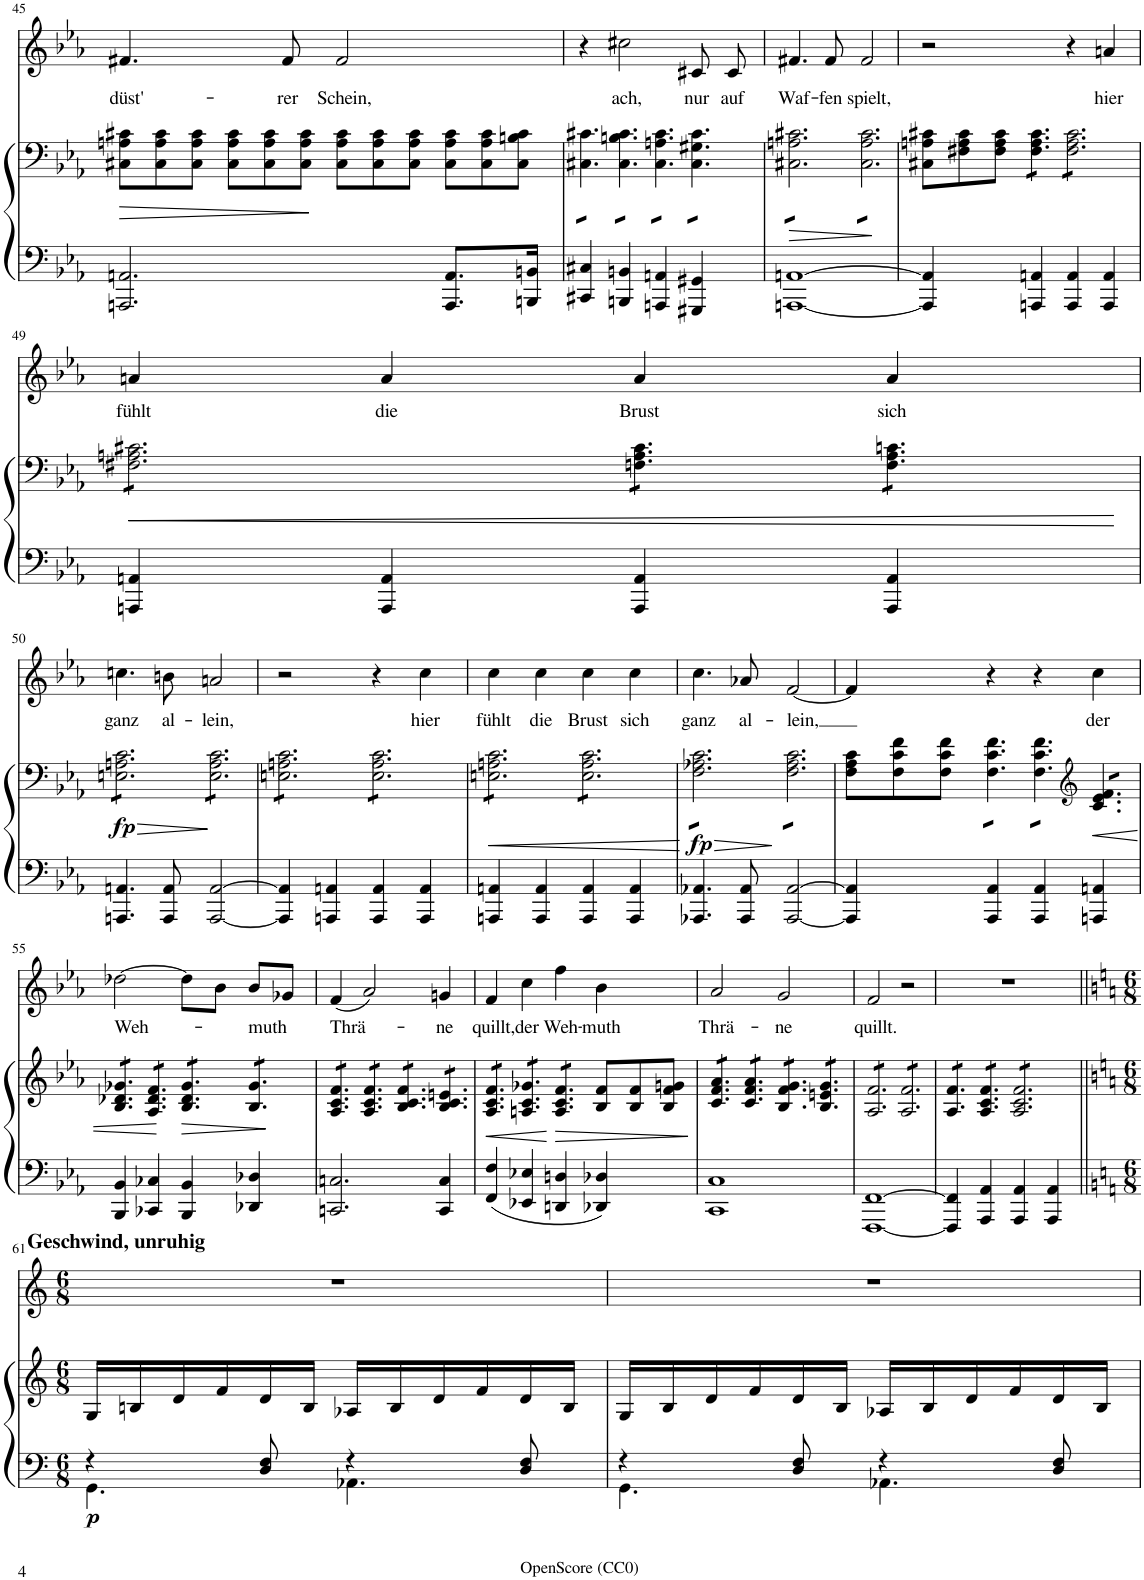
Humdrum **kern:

**kern	**kern	**dynam	**kern	**text
*part2	*part2	*part2	*part1	*part1
*staff3	*staff2	*staff2/3	*staff1	*staff1
*I"Piano	*	*	*I"Voice	*
*I'Pno	*	*	*	*
!!LO:PB:g=z
*clefF4	*clefF4	*	*clefG2	*
*k[b-e-a-]	*k[b-e-a-]	*	*k[b-e-a-]	*
*M4/4	*M4/4	*	*M4/4	*
*met(c)	*met(c)	*	*met(c)	*
*	*Xbrackettup	*	*	*
=45	=45	=45	=45	=45
!	!	!LO:HP:b	!	!LO:LY:b
2.AAAn/ 2.AAn/	12C#X\ 12An\ 12c#X\L	>	4.f#X/	düst'-
.	12C#\ 12A\ 12c#\	.	.	.
.	12C#\ 12A\ 12c#\J	.	.	.
.	12C#\ 12A\ 12c#\L	.	.	.
.	12C#\ 12A\ 12c#\	.	.	.
!	!	!	!	!LO:LY:b
.	.	.	8f#/	-rer
.	12C#\ 12A\ 12c#\J	]	.	.
!	!	!	!	!LO:LY:b
.	12C#\ 12A\ 12c#\L	.	2f#/	Schein,
.	12C#\ 12A\ 12c#\	.	.	.
.	12C#\ 12A\ 12c#\J	.	.	.
8.AAA/ 8.AA/L	12C#\ 12A\ 12c#\L	.	.	.
.	12C#\ 12A\ 12c#\	.	.	.
.	12C#\ 12Bn\ 12c#\J	.	.	.
16BBBn/ 16BBn/Jk	.	.	.	.
=46	=46	=46	=46	=46
*	*tremolo	*	*	*
4CC#X/ 4C#X/	12C#X\ 12c#X\L	.	4r	.
.	12C#X\ 12c#X\	.	.	.
.	12C#X\ 12c#X\J	.	.	.
!	!	!	!	!LO:LY:b
4BBBn/ 4BBn/	12C#\ 12Bn\ 12c#\L	.	2cc#X\	ach,
.	12C#\ 12Bn\ 12c#\	.	.	.
.	12C#\ 12Bn\ 12c#\J	.	.	.
4AAAn/ 4AAn/	12C#\ 12An\ 12c#\L	.	.	.
.	12C#\ 12An\ 12c#\	.	.	.
.	12C#\ 12An\ 12c#\J	.	.	.
!	!	!	!	!LO:LY:b
4GGG#X/ 4GG#X/	12C#\ 12G#X\ 12c#\L	.	8c#X/	nur
.	12C#\ 12G#X\ 12c#\	.	.	.
!	!	!	!	!LO:LY:b
.	.	.	8c#/	auf
.	12C#\ 12G#X\ 12c#\J	.	.	.
=47	=47	=47	=47	=47
!	!	!LO:HP:b	!	!LO:LY:b
[1AAAn [1AAn	12C#X\ 12An\ 12c#X\L	>	4.f#X/	Waf-
.	12C#X\ 12An\ 12c#X\	.	.	.
.	12C#X\ 12An\ 12c#X\	.	.	.
.	12C#X\ 12An\ 12c#X\	.	.	.
.	12C#X\ 12An\ 12c#X\	.	.	.
!	!	!	!	!LO:LY:b
.	.	.	8f#/	-fen
.	12C#X\ 12An\ 12c#X\J	.	.	.
!	!	!	!	!LO:LY:b
.	12C#\ 12A\ 12c#\L	.	2f#/	spielt,
.	12C#\ 12A\ 12c#\	.	.	.
.	12C#\ 12A\ 12c#\	.	.	.
.	12C#\ 12A\ 12c#\	.	.	.
.	12C#\ 12A\ 12c#\	.	.	.
.	12C#\ 12A\ 12c#\J	.	.	.
*	*Xtremolo	*	*	*
.	.	]	.	.
=48	=48	=48	=48	=48
4AAA/] 4AA/]	12C#X\ 12An\ 12c#X\L	.	2r	.
.	12F#X\ 12A\ 12c#\	.	.	.
.	12F#\ 12A\ 12c#\J	.	.	.
*	*tremolo	*	*	*
4AAAn/ 4AAn/	12F#\ 12A\ 12c#\L	.	.	.
.	12F#\ 12A\ 12c#\	.	.	.
.	12F#\ 12A\ 12c#\J	.	.	.
4AAA/ 4AA/	12F#\ 12A\ 12c#\L	.	4r	.
.	12F#\ 12A\ 12c#\	.	.	.
.	12F#\ 12A\ 12c#\	.	.	.
!	!	!	!	!LO:LY:b
4AAA/ 4AA/	12F#\ 12A\ 12c#\	.	4an/	hier
.	12F#\ 12A\ 12c#\	.	.	.
.	12F#\ 12A\ 12c#\J	.	.	.
!!LO:LB:g=z
=49	=49	=49	=49	=49
!	!	!LO:HP:b	!	!LO:LY:b
4AAAn/ 4AAn/	12F#X\ 12An\ 12c#X\L	<	4an/	fühlt
.	12F#X\ 12An\ 12c#X\	.	.	.
.	12F#X\ 12An\ 12c#X\	.	.	.
!	!	!	!	!LO:LY:b
4AAA/ 4AA/	12F#X\ 12An\ 12c#X\	.	4a/	die
.	12F#X\ 12An\ 12c#X\	.	.	.
.	12F#X\ 12An\ 12c#X\J	.	.	.
!	!	!	!	!LO:LY:b
4AAA/ 4AA/	12Fn\ 12A\ 12c#\L	.	4a/	Brust
.	12Fn\ 12A\ 12c#\	.	.	.
.	12Fn\ 12A\ 12c#\J	.	.	.
!	!	!	!	!LO:LY:b
4AAA/ 4AA/	12F\ 12A\ 12cn\L	.	4a/	sich
.	12F\ 12A\ 12cn\	.	.	.
.	12F\ 12A\ 12cn\J	.	.	.
.	.	[	.	.
!!LO:LB:g=z
=50	=50	=50	=50	=50
!	!	!LO:HP:b	!	!LO:LY:b
!	!	!LO:DY:n=1:b	!	!
4.AAAn/ 4.AAn/	12En\ 12An\ 12c\L	> fp	4.ccn\	ganz
.	12En\ 12An\ 12c\	.	.	.
.	12En\ 12An\ 12c\	.	.	.
.	12En\ 12An\ 12c\	.	.	.
.	12En\ 12An\ 12c\	.	.	.
!	!	!	!	!LO:LY:b
8AAA/ 8AA/	.	.	8bn\	al-
.	12En\ 12An\ 12c\J	.	.	.
!	!	!	!	!LO:LY:b
[2AAA/ [2AA/	12E\ 12A\ 12c\L	]	2an/	-lein,
.	12E\ 12A\ 12c\	.	.	.
.	12E\ 12A\ 12c\	.	.	.
.	12E\ 12A\ 12c\	.	.	.
.	12E\ 12A\ 12c\	.	.	.
.	12E\ 12A\ 12c\J	.	.	.
=51	=51	=51	=51	=51
4AAA/] 4AA/]	12En\ 12An\ 12c\L	.	2r	.
.	12En\ 12An\ 12c\	.	.	.
.	12En\ 12An\ 12c\	.	.	.
4AAAn/ 4AAn/	12En\ 12An\ 12c\	.	.	.
.	12En\ 12An\ 12c\	.	.	.
.	12En\ 12An\ 12c\J	.	.	.
4AAA/ 4AA/	12E\ 12A\ 12c\L	.	4r	.
.	12E\ 12A\ 12c\	.	.	.
.	12E\ 12A\ 12c\	.	.	.
!	!	!	!	!LO:LY:b
4AAA/ 4AA/	12E\ 12A\ 12c\	.	4cc\	hier
.	12E\ 12A\ 12c\	.	.	.
.	12E\ 12A\ 12c\J	.	.	.
=52	=52	=52	=52	=52
!	!	!LO:HP:b	!	!LO:LY:b
4AAAn/ 4AAn/	12En\ 12An\ 12c\L	<	4cc\	fühlt
.	12En\ 12An\ 12c\	.	.	.
.	12En\ 12An\ 12c\	.	.	.
!	!	!	!	!LO:LY:b
4AAA/ 4AA/	12En\ 12An\ 12c\	.	4cc\	die
.	12En\ 12An\ 12c\	.	.	.
.	12En\ 12An\ 12c\J	.	.	.
!	!	!	!	!LO:LY:b
4AAA/ 4AA/	12E\ 12A\ 12c\L	.	4cc\	Brust
.	12E\ 12A\ 12c\	.	.	.
.	12E\ 12A\ 12c\	.	.	.
!	!	!	!	!LO:LY:b
4AAA/ 4AA/	12E\ 12A\ 12c\	.	4cc\	sich
.	12E\ 12A\ 12c\	.	.	.
.	12E\ 12A\ 12c\J	.	.	.
.	.	[	.	.
=53	=53	=53	=53	=53
!	!	!LO:HP:b	!	!LO:LY:b
!	!	!LO:DY:n=1:b	!	!
4.AAA-X/ 4.AA-X/	12F\ 12A-X\ 12c\L	> fp	4.cc\	ganz
.	12F\ 12A-X\ 12c\	.	.	.
.	12F\ 12A-X\ 12c\	.	.	.
.	12F\ 12A-X\ 12c\	.	.	.
.	12F\ 12A-X\ 12c\	.	.	.
!	!	!	!	!LO:LY:b
8AAA-/ 8AA-/	.	.	8a-X/	al-
.	12F\ 12A-X\ 12c\J	.	.	.
!	!	!	!	!LO:LY:b
[2AAA-/ [2AA-/	12F\ 12A-\ 12c\L	.	[2f/	-lein,
.	12F\ 12A-\ 12c\	.	.	.
.	12F\ 12A-\ 12c\	.	.	.
.	12F\ 12A-\ 12c\	.	.	.
.	12F\ 12A-\ 12c\	.	.	.
.	12F\ 12A-\ 12c\J	.	.	.
*	*Xtremolo	*	*	*
.	.	]	.	.
=54	=54	=54	=54	=54
4AAA-/] 4AA-/]	12F\ 12A-\ 12c\L	.	4f/]	.
.	12F\ 12c\ 12f\	.	.	.
.	12F\ 12c\ 12f\J	.	.	.
*	*tremolo	*	*	*
4AAA-/ 4AA-/	12F\ 12c\ 12f\L	.	4r	.
.	12F\ 12c\ 12f\	.	.	.
.	12F\ 12c\ 12f\J	.	.	.
4AAA-/ 4AA-/	12F\ 12c\ 12f\L	.	4r	.
.	12F\ 12c\ 12f\	.	.	.
.	12F\ 12c\ 12f\J	.	.	.
*	*clefG2	*	*	*
!	!	!LO:HP:b	!	!LO:LY:b
4AAAn/ 4AAn/	12c/ 12e-/ 12f/L	<	4cc\	der
.	12c/ 12e-/ 12f/	.	.	.
.	12c/ 12e-/ 12f/J	.	.	.
!!LO:LB:g=z
=55	=55	=55	=55	=55
!	!	!	!	!LO:LY:b
4BBB-/ 4BB-/	12B-/ 12d-X/ 12g-X/L	.	[2dd-X\	Weh-
.	12B-/ 12d-X/ 12g-X/	.	.	.
.	12B-/ 12d-X/ 12g-X/J	.	.	.
4CC-X/ 4C-X/	12A-/ 12d-/ 12f/L	[	.	.
.	12A-/ 12d-/ 12f/	.	.	.
.	12A-/ 12d-/ 12f/J	.	.	.
!	!	!LO:HP:b	!	!
4BBB-/ 4BB-/	12B-/ 12d-/ 12g-/L	>	8dd-\L]	.
.	12B-/ 12d-/ 12g-/	.	.	.
.	.	.	8b-\J	.
.	12B-/ 12d-/ 12g-/J	.	.	.
!	!	!	!	!LO:LY:b
4DD-X/ 4D-X/	12B-/ 12g-/L	]	8b-/L	-muth
.	12B-/ 12g-/	.	.	.
.	.	.	8g-X/J	.
.	12B-/ 12g-/J	.	.	.
=56	=56	=56	=56	=56
!	!	!	!	!LO:LY:b
2.CCn/ 2.Cn/	12A-/ 12c/ 12f/L	.	(4f/	Thrä-
.	12A-/ 12c/ 12f/	.	.	.
.	12A-/ 12c/ 12f/J	.	.	.
.	12A-/ 12c/ 12f/L	.	2a-/)	.
.	12A-/ 12c/ 12f/	.	.	.
.	12A-/ 12c/ 12f/J	.	.	.
.	12B-/ 12c/ 12f/L	.	.	.
.	12B-/ 12c/ 12f/	.	.	.
.	12B-/ 12c/ 12f/J	.	.	.
!	!	!	!	!LO:LY:b
4CC/ 4C/	12B-/ 12c/ 12en/L	.	4gn/	-ne
.	12B-/ 12c/ 12en/	.	.	.
.	12B-/ 12c/ 12en/J	.	.	.
=57	=57	=57	=57	=57
!	!	!LO:HP:b	!	!LO:LY:b
4FF/ 4F/	12A-/ 12c/ 12f/L	<	4f/	quillt,
.	12A-/ 12c/ 12f/	.	.	.
.	12A-/ 12c/ 12f/J	.	.	.
!	!	!	!	!LO:LY:b
4EE-X/ 4E-X/	12An/ 12c/ 12g-X/L	.	4cc\	der
.	12An/ 12c/ 12g-X/	.	.	.
.	12An/ 12c/ 12g-X/J	.	.	.
!	!	!LO:HP:n=1:b	!	!LO:LY:b
4DDn/ 4Dn/	12A/ 12c/ 12f/L	[ >	4ff\	Weh-
.	12A/ 12c/ 12f/	.	.	.
.	12A/ 12c/ 12f/J	.	.	.
*	*Xtremolo	*	*	*
!	!	!	!	!LO:LY:b
4DD-X/ 4D-X/	12B-/ 12f/L	.	4b-\	-muth
.	12B-/ 12f/	.	.	.
.	12B-/ 12f/ 12gn/J	.	.	.
.	.	]	.	.
=58	=58	=58	=58	=58
!	!	!	!	!LO:LY:b
*	*tremolo	*	*	*
1CC 1C	12c/ 12f/ 12a-/L	.	2a-/	Thrä-
.	12c/ 12f/ 12a-/	.	.	.
.	12c/ 12f/ 12a-/J	.	.	.
.	12c/ 12f/ 12a-/L	.	.	.
.	12c/ 12f/ 12a-/	.	.	.
.	12c/ 12f/ 12a-/J	.	.	.
!	!	!	!	!LO:LY:b
.	12B-/ 12f/ 12g/L	.	2g/	-ne
.	12B-/ 12f/ 12g/	.	.	.
.	12B-/ 12f/ 12g/J	.	.	.
.	12B-/ 12en/ 12g/L	.	.	.
.	12B-/ 12en/ 12g/	.	.	.
.	12B-/ 12en/ 12g/J	.	.	.
=59	=59	=59	=59	=59
!	!	!	!	!LO:LY:b
[1FFF [1FF	12A-/ 12f/L	.	2f/	quillt.
.	12A-/ 12f/	.	.	.
.	12A-/ 12f/	.	.	.
.	12A-/ 12f/	.	.	.
.	12A-/ 12f/	.	.	.
.	12A-/ 12f/J	.	.	.
.	12A-/ 12f/L	.	2r	.
.	12A-/ 12f/	.	.	.
.	12A-/ 12f/	.	.	.
.	12A-/ 12f/	.	.	.
.	12A-/ 12f/	.	.	.
.	12A-/ 12f/J	.	.	.
=60	=60	=60	=60	=60
4FFF/] 4FF/]	12A-/ 12f/L	.	1r	.
.	12A-/ 12f/	.	.	.
.	12A-/ 12f/J	.	.	.
4AAA-/ 4AA-/	12A-/ 12c/ 12f/L	.	.	.
.	12A-/ 12c/ 12f/	.	.	.
.	12A-/ 12c/ 12f/J	.	.	.
4AAA-/ 4AA-/	12A-/ 12c/ 12f/L	.	.	.
.	12A-/ 12c/ 12f/	.	.	.
.	12A-/ 12c/ 12f/	.	.	.
4AAA-/ 4AA-/	12A-/ 12c/ 12f/	.	.	.
.	12A-/ 12c/ 12f/	.	.	.
.	12A-/ 12c/ 12f/J	.	.	.
*	*Xtremolo	*	*	*
!!LO:LB:g=z
=61||	=61||	=61||	=61||	=61||
*k[]	*k[]	*	*k[]	*
*M6/8	*M6/8	*	*M6/8	*
*^	*	*	*	*
!	!	!	!	!LO:TX:a:B:t=Geschwind, unruhig	!
!	!	!	!LO:DY:b=2	!	!
4r	4.GG\	16G/LL	p	2.r	.
.	.	16Bn/	.	.	.
.	.	16d/	.	.	.
.	.	16f/	.	.	.
8D/ 8F/	.	16d/	.	.	.
.	.	16B/JJ	.	.	.
4r	4.AA-X\	16A-X/LL	.	.	.
.	.	16B/	.	.	.
.	.	16d/	.	.	.
.	.	16f/	.	.	.
8D/ 8F/	.	16d/	.	.	.
.	.	16B/JJ	.	.	.
=62	=62	=62	=62	=62	=62
4r	4.GG\	16G/LL	.	2.r	.
.	.	16B/	.	.	.
.	.	16d/	.	.	.
.	.	16f/	.	.	.
8D/ 8F/	.	16d/	.	.	.
.	.	16B/JJ	.	.	.
4r	4.AA-X\	16A-X/LL	.	.	.
.	.	16B/	.	.	.
.	.	16d/	.	.	.
.	.	16f/	.	.	.
8D/ 8F/	.	16d/	.	.	.
.	.	16B/JJ	.	.	.
*v	*v	*	*	*	*
=	=	=	=	=
*-	*-	*-	*-	*-
